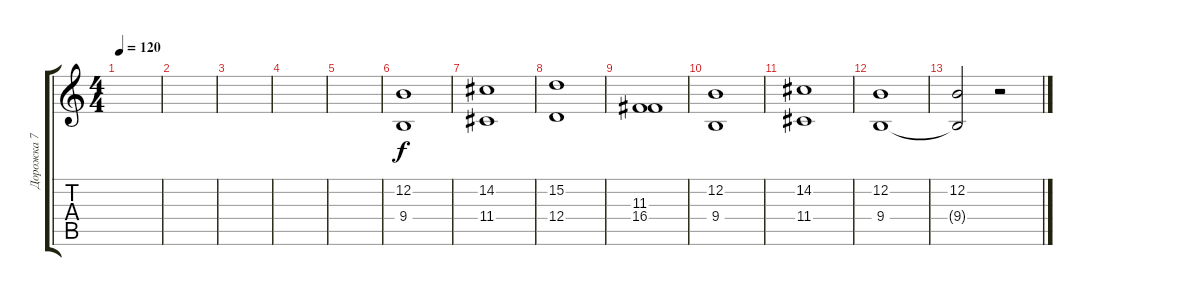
\track ("Дорожка 7" "Дорожка 7") {instrument pad8sweep}
\staff {score tabs}
\tuning (E4 B3 G3 D3 A2 E2) {hide}
\ts (4 4)
\tempo 120
\clef g2
\ks c
|
|
|
|
|
(12.2 9.4).1 |
(14.2 11.4).1 |
(15.2 12.4).1 |
(11.3 16.4).1 |
(12.2 9.4).1 |
(14.2 11.4).1 |
(12.2 9.4).1 |
(12.2 9.4{t}).2 r.2
